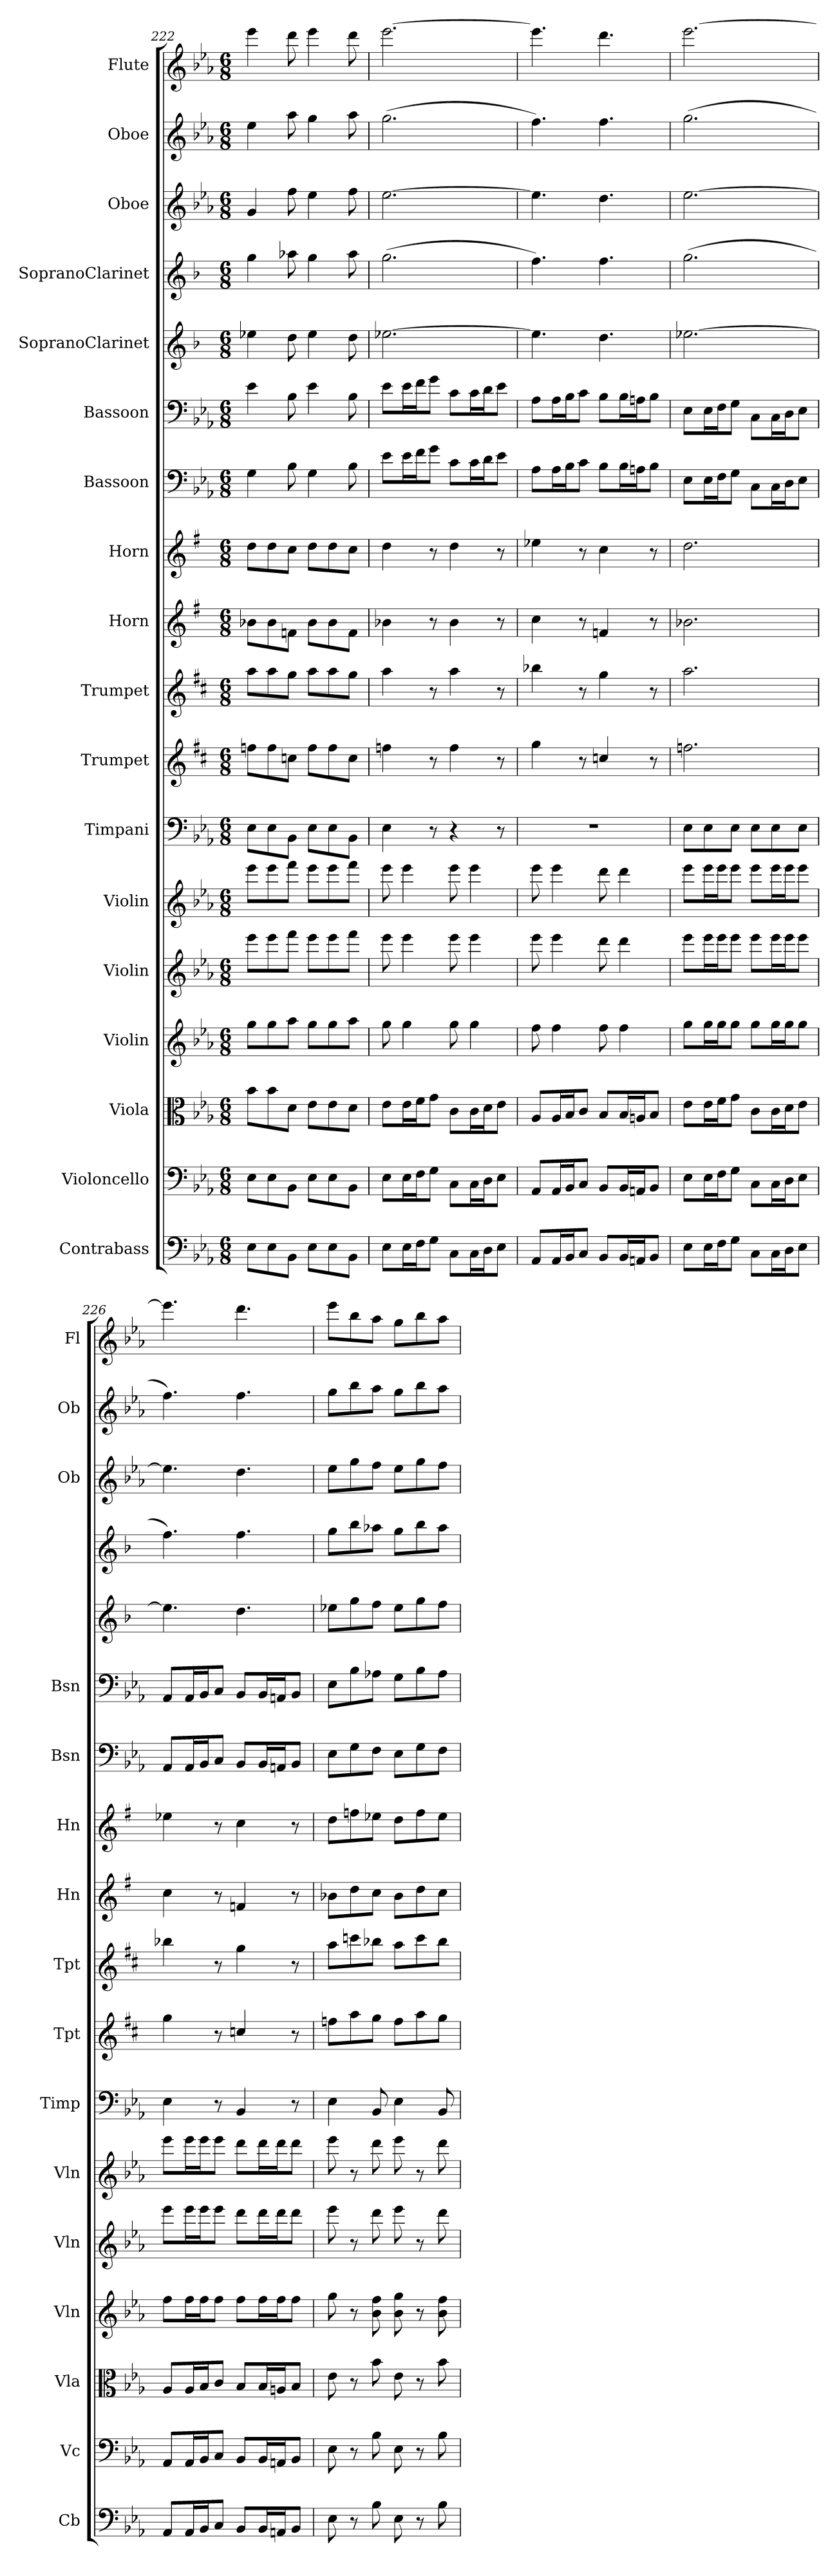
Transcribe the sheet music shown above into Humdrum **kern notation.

**kern	**kern	**kern	**kern	**kern	**kern	**kern	**kern	**kern	**kern	**kern	**kern	**kern	**kern	**kern	**kern	**kern	**kern
*part18	*part17	*part16	*part15	*part14	*part13	*part12	*part11	*part10	*part9	*part8	*part7	*part6	*part5	*part4	*part3	*part2	*part1
*staff18	*staff17	*staff16	*staff15	*staff14	*staff13	*staff12	*staff11	*staff10	*staff9	*staff8	*staff7	*staff6	*staff5	*staff4	*staff3	*staff2	*staff1
*I"Contrabass	*I"Violoncello	*I"Viola	*I"Violin	*I"Violin	*I"Violin	*I"Timpani	*I"Trumpet	*I"Trumpet	*I"Horn	*I"Horn	*I"Bassoon	*I"Bassoon	*I"SopranoClarinet	*I"SopranoClarinet	*I"Oboe	*I"Oboe	*I"Flute
*I'Cb	*I'Vc	*I'Vla	*I'Vln	*I'Vln	*I'Vln	*I'Timp	*I'Tpt	*I'Tpt	*I'Hn	*I'Hn	*I'Bsn	*I'Bsn	*	*	*I'Ob	*I'Ob	*I'Fl
*clefF4	*clefF4	*clefC3	*clefG2	*clefG2	*clefG2	*clefF4	*clefG2	*clefG2	*clefG2	*clefG2	*clefF4	*clefF4	*clefG2	*clefG2	*clefG2	*clefG2	*clefG2
*ITrd7c12	*	*	*	*	*	*	*ITrd1c2	*ITrd1c2	*ITrd4c7	*ITrd4c7	*	*	*	*	*	*	*
*k[b-e-a-]	*k[b-e-a-]	*k[b-e-a-]	*k[b-e-a-]	*k[b-e-a-]	*k[b-e-a-]	*k[b-e-a-]	*k[]	*k[]	*k[]	*k[]	*k[b-e-a-]	*k[b-e-a-]	*k[b-]	*k[b-]	*k[b-e-a-]	*k[b-e-a-]	*k[b-e-a-]
*M6/8	*M6/8	*M6/8	*M6/8	*M6/8	*M6/8	*M6/8	*M6/8	*M6/8	*M6/8	*M6/8	*M6/8	*M6/8	*M6/8	*M6/8	*M6/8	*M6/8	*M6/8
=222	=222	=222	=222	=222	=222	=222	=222	=222	=222	=222	=222	=222	=222	=222	=222	=222	=222
8EE-\L	8E-\L	8b-\L	8gg\L	8eee-\L	8eee-\L	8E-\L	8ee-X\L	8gg\L	8e-X\L	8g\L	4G\	4e-\	4ee-X\	4gg\	4g/	4ee-\	4eee-\
8EE-\	8E-\	8b-\	8gg\	8eee-\	8eee-\	8E-\	8ee-\	8gg\	8e-\	8g\	.	.	.	.	.	.	.
8BBB-\J	8BB-\J	8d\J	8aa-\J	8fff\J	8fff\J	8BB-\J	8b-X\J	8ff\J	8B-X\J	8f\J	8B-\	8B-\	8dd\	8aa-X\	8ff\	8aa-\	8ddd\
8EE-\L	8E-\L	8e-\L	8gg\L	8eee-\L	8eee-\L	8E-\L	8ee-\L	8gg\L	8e-\L	8g\L	4G\	4e-\	4ee-\	4gg\	4ee-\	4gg\	4eee-\
8EE-\	8E-\	8e-\	8gg\	8eee-\	8eee-\	8E-\	8ee-\	8gg\	8e-\	8g\	.	.	.	.	.	.	.
8BBB-\J	8BB-\J	8d\J	8aa-\J	8fff\J	8fff\J	8BB-\J	8b-\J	8ff\J	8B-\J	8f\J	8B-\	8B-\	8dd\	8aa-\	8ff\	8aa-\	8ddd\
=223	=223	=223	=223	=223	=223	=223	=223	=223	=223	=223	=223	=223	=223	=223	=223	=223	=223
8EE-\L	8E-\L	8e-\L	8gg\	8eee-\	8eee-\	4E-\	4ee-X\	4gg\	4e-X\	4g\	8e-\L	8e-\L	[2.ee-X\	(>2.gg\	[2.ee-\	(>2.gg\	[2.eee-\
16EE-\L	16E-\L	16e-\L	4gg\	4eee-\	4eee-\	.	.	.	.	.	16e-\L	16e-\L	.	.	.	.	.
16FF\J	16F\J	16f\J	.	.	.	.	.	.	.	.	16f\J	16f\J	.	.	.	.	.
8GG\J	8G\J	8g\J	.	.	.	8r	8r	8r	8r	8r	8g\J	8g\J	.	.	.	.	.
8CC\L	8C\L	8c\L	8gg\	8eee-\	8eee-\	4r	4ee-\	4gg\	4e-\	4g\	8c\L	8c\L	.	.	.	.	.
16CC\L	16C\L	16c\L	4gg\	4eee-\	4eee-\	.	.	.	.	.	16c\L	16c\L	.	.	.	.	.
16DD\J	16D\J	16d\J	.	.	.	.	.	.	.	.	16d\J	16d\J	.	.	.	.	.
8EE-\J	8E-\J	8e-\J	.	.	.	8r	8r	8r	8r	8r	8e-\J	8e-\J	.	.	.	.	.
=224	=224	=224	=224	=224	=224	=224	=224	=224	=224	=224	=224	=224	=224	=224	=224	=224	=224
8AAA-/L	8AA-/L	8A-/L	8ff\	8eee-\	8eee-\	2.r	4ff\	4aa-X\	4f\	4a-X\	8A-\L	8A-\L	4.ee-\]	4.ff\)	4.ee-\]	4.ff\)	4.eee-\]
16AAA-/L	16AA-/L	16A-/L	4ff\	4eee-\	4eee-\	.	.	.	.	.	16A-\L	16A-\L	.	.	.	.	.
16BBB-/J	16BB-/J	16B-/J	.	.	.	.	.	.	.	.	16B-\J	16B-\J	.	.	.	.	.
8CC/J	8C/J	8c/J	.	.	.	.	8r	8r	8r	8r	8c\J	8c\J	.	.	.	.	.
8BBB-/L	8BB-/L	8B-/L	8ff\	8ddd\	8ddd\	.	4b-X/	4ff\	4B-X/	4f\	8B-\L	8B-\L	4.dd\	4.ff\	4.dd\	4.ff\	4.ddd\
16BBB-/L	16BB-/L	16B-/L	4ff\	4ddd\	4ddd\	.	.	.	.	.	16B-\L	16B-\L	.	.	.	.	.
16AAAn/J	16AAn/J	16An/J	.	.	.	.	.	.	.	.	16An\J	16An\J	.	.	.	.	.
8BBB-/J	8BB-/J	8B-/J	.	.	.	.	8r	8r	8r	8r	8B-\J	8B-\J	.	.	.	.	.
=225	=225	=225	=225	=225	=225	=225	=225	=225	=225	=225	=225	=225	=225	=225	=225	=225	=225
8EE-\L	8E-\L	8e-\L	8gg\L	8eee-\L	8eee-\L	8E-\L	2.ee-X\	2.gg\	2.e-X\	2.g\	8E-\L	8E-\L	[2.ee-X\	(>2.gg\	[2.ee-\	(>2.gg\	[2.eee-\
16EE-\L	16E-\L	16e-\L	16gg\L	16eee-\L	16eee-\L	8E-\	.	.	.	.	16E-\L	16E-\L	.	.	.	.	.
16FF\J	16F\J	16f\J	16gg\J	16eee-\J	16eee-\J	.	.	.	.	.	16F\J	16F\J	.	.	.	.	.
8GG\J	8G\J	8g\J	8gg\J	8eee-\J	8eee-\J	8E-\J	.	.	.	.	8G\J	8G\J	.	.	.	.	.
8CC\L	8C\L	8c\L	8gg\L	8eee-\L	8eee-\L	8E-\L	.	.	.	.	8C\L	8C\L	.	.	.	.	.
16CC\L	16C\L	16c\L	16gg\L	16eee-\L	16eee-\L	8E-\	.	.	.	.	16C\L	16C\L	.	.	.	.	.
16DD\J	16D\J	16d\J	16gg\J	16eee-\J	16eee-\J	.	.	.	.	.	16D\J	16D\J	.	.	.	.	.
8EE-\J	8E-\J	8e-\J	8gg\J	8eee-\J	8eee-\J	8E-\J	.	.	.	.	8E-\J	8E-\J	.	.	.	.	.
=226	=226	=226	=226	=226	=226	=226	=226	=226	=226	=226	=226	=226	=226	=226	=226	=226	=226
8AAA-/L	8AA-/L	8A-/L	8ff\L	8eee-\L	8eee-\L	4E-\	4ff\	4aa-X\	4f\	4a-X\	8AA-/L	8AA-/L	4.ee-\]	4.ff\)	4.ee-\]	4.ff\)	4.eee-\]
16AAA-/L	16AA-/L	16A-/L	16ff\L	16eee-\L	16eee-\L	.	.	.	.	.	16AA-/L	16AA-/L	.	.	.	.	.
16BBB-/J	16BB-/J	16B-/J	16ff\J	16eee-\J	16eee-\J	.	.	.	.	.	16BB-/J	16BB-/J	.	.	.	.	.
8CC/J	8C/J	8c/J	8ff\J	8eee-\J	8eee-\J	8r	8r	8r	8r	8r	8C/J	8C/J	.	.	.	.	.
8BBB-/L	8BB-/L	8B-/L	8ff\L	8ddd\L	8ddd\L	4BB-/	4b-X/	4ff\	4B-X/	4f\	8BB-/L	8BB-/L	4.dd\	4.ff\	4.dd\	4.ff\	4.ddd\
16BBB-/L	16BB-/L	16B-/L	16ff\L	16ddd\L	16ddd\L	.	.	.	.	.	16BB-/L	16BB-/L	.	.	.	.	.
16AAAn/J	16AAn/J	16An/J	16ff\J	16ddd\J	16ddd\J	.	.	.	.	.	16AAn/J	16AAn/J	.	.	.	.	.
8BBB-/J	8BB-/J	8B-/J	8ff\J	8ddd\J	8ddd\J	8r	8r	8r	8r	8r	8BB-/J	8BB-/J	.	.	.	.	.
=227	=227	=227	=227	=227	=227	=227	=227	=227	=227	=227	=227	=227	=227	=227	=227	=227	=227
8EE-\	8E-\	8e-\	8gg\	8eee-\	8eee-\	4E-\	8ee-X\L	8gg\L	8e-X\L	8g\L	8E-\L	8E-\L	8ee-X\L	8gg\L	8ee-\L	8gg\L	8eee-\L
8r	8r	8r	8r	8r	8r	.	8gg\	8bb-X\	8g\	8b-X\	8G\	8B-\	8gg\	8bb-\	8gg\	8bb-\	8bb-\
8BB-\	8B-\	8b-\	8b-\ 8ff\	8ddd\	8ddd\	8BB-/	8ff\J	8aa-X\J	8f\J	8a-X\J	8F\J	8A-X\J	8ff\J	8aa-X\J	8ff\J	8aa-\J	8aa-\J
8EE-\	8E-\	8e-\	8b-\ 8gg\	8eee-\	8eee-\	4E-\	8ee-\L	8gg\L	8e-\L	8g\L	8E-\L	8G\L	8ee-\L	8gg\L	8ee-\L	8gg\L	8gg\L
8r	8r	8r	8r	8r	8r	.	8gg\	8bb-\	8g\	8b-\	8G\	8B-\	8gg\	8bb-\	8gg\	8bb-\	8bb-\
8BB-\	8B-\	8b-\	8b-\ 8ff\	8ddd\	8ddd\	8BB-/	8ff\J	8aa-\J	8f\J	8a-\J	8F\J	8A-\J	8ff\J	8aa-\J	8ff\J	8aa-\J	8aa-\J
=	=	=	=	=	=	=	=	=	=	=	=	=	=	=	=	=	=
*-	*-	*-	*-	*-	*-	*-	*-	*-	*-	*-	*-	*-	*-	*-	*-	*-	*-
